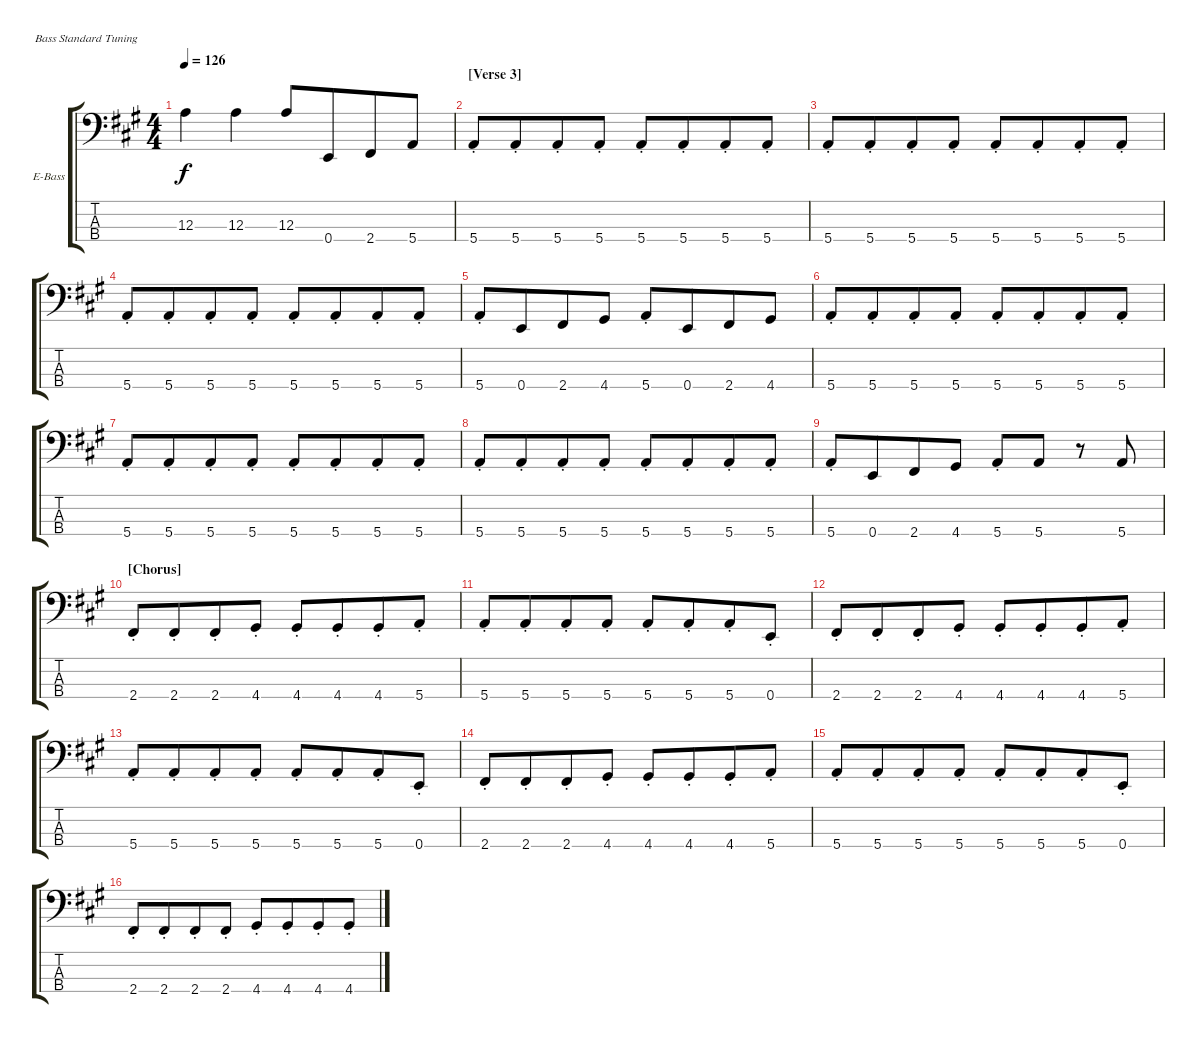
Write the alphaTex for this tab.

\defaultSystemsLayout 4
\bracketExtendMode groupsimilarinstruments
\firstSystemTrackNameOrientation horizontal
\otherSystemsTrackNameOrientation horizontal
\track ("Bass" "E-Bass") {instrument electricbassfinger}
\staff {score tabs}
\tuning (G2 D2 A1 E1)
\ts (4 4)
\tempo 126
\clef f4
\ks a
12.3.4{dy f} 12.3.4 12.3.8 0.4.8{beam merge} 2.4.8 5.4.8 |
\section ("" "[Verse 3]")
5.4{st}.8 5.4{st}.8{beam merge} 5.4{st}.8 5.4{st}.8 5.4{st}.8 5.4{st}.8{beam merge} 5.4{st}.8 5.4{st}.8 |
5.4{st}.8 5.4{st}.8{beam merge} 5.4{st}.8 5.4{st}.8 5.4{st}.8 5.4{st}.8{beam merge} 5.4{st}.8 5.4{st}.8 |
5.4{st}.8 5.4{st}.8{beam merge} 5.4{st}.8 5.4{st}.8 5.4{st}.8 5.4{st}.8{beam merge} 5.4{st}.8 5.4{st}.8 |
5.4{st}.8 0.4.8{beam merge} 2.4.8 4.4.8 5.4{st}.8 0.4.8{beam merge} 2.4.8 4.4.8 |
5.4{st}.8{beam merge} 5.4{st}.8{beam merge} 5.4{st}.8 5.4{st}.8 5.4{st}.8 5.4{st}.8{beam merge} 5.4{st}.8{beam merge} 5.4{st}.8 |
5.4{st}.8 5.4{st}.8{beam merge} 5.4{st}.8 5.4{st}.8 5.4{st}.8 5.4{st}.8{beam merge} 5.4{st}.8 5.4{st}.8 |
5.4{st}.8 5.4{st}.8{beam merge} 5.4{st}.8 5.4{st}.8 5.4{st}.8 5.4{st}.8{beam merge} 5.4{st}.8 5.4{st}.8 |
5.4{st}.8 0.4.8{beam merge} 2.4.8 4.4.8 5.4{st}.8 5.4.8 r.8 5.4.8 |
\section ("" "[Chorus]")
2.4{st}.8 2.4{st}.8{beam merge} 2.4{st}.8 4.4{st}.8 4.4{st}.8 4.4{st}.8{beam merge} 4.4{st}.8 5.4{st}.8 |
5.4{st}.8 5.4{st}.8{beam merge} 5.4{st}.8 5.4{st}.8 5.4{st}.8 5.4{st}.8{beam merge} 5.4{st}.8 0.4{st}.8 |
2.4{st}.8 2.4{st}.8{beam merge} 2.4{st}.8 4.4{st}.8 4.4{st}.8 4.4{st}.8{beam merge} 4.4{st}.8{beam merge} 5.4{st}.8 |
5.4{st}.8 5.4{st}.8{beam merge} 5.4{st}.8 5.4{st}.8 5.4{st}.8 5.4{st}.8{beam merge} 5.4{st}.8 0.4{st}.8 |
2.4{st}.8 2.4{st}.8{beam merge} 2.4{st}.8 4.4{st}.8 4.4{st}.8 4.4{st}.8{beam merge} 4.4{st}.8{beam merge} 5.4{st}.8 |
5.4{st}.8 5.4{st}.8{beam merge} 5.4{st}.8 5.4{st}.8 5.4{st}.8 5.4{st}.8{beam merge} 5.4{st}.8 0.4{st}.8 |
2.4{st}.8 2.4{st}.8{beam merge} 2.4{st}.8 2.4{st}.8 4.4{st}.8 4.4{st}.8{beam merge} 4.4{st}.8 4.4{st}.8
